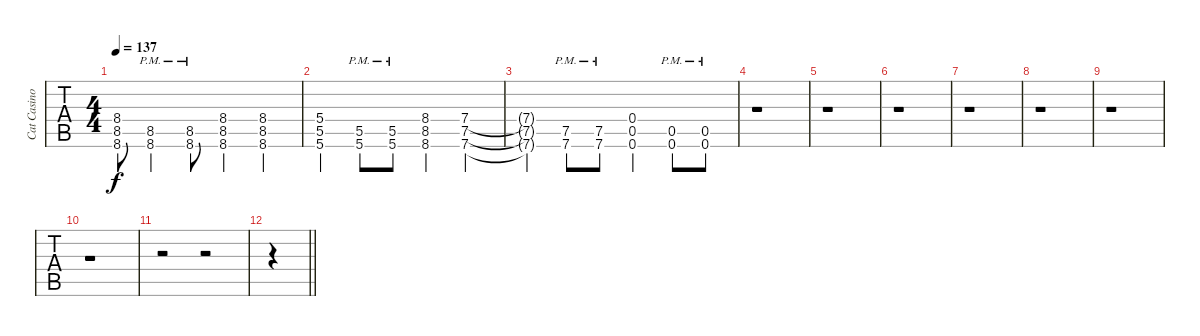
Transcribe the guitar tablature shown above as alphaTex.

\track ("Cat Casino Guitar" "Cat Casino") {instrument distortionguitar}
\staff {tabs}
\tuning (D4 A3 F3 C3 G2 C2) {hide}
\ts (4 4)
\tempo 137
\clef g2
\ks c
(8.4{t} 8.5{t} 8.6{t}).8{dy f} (8.5{pm} 8.6{pm}).4 (8.5{pm} 8.6{pm}).8 (8.4 8.5 8.6).4 (8.4 8.5 8.6).4 |
(5.4 5.5 5.6).4 (5.5{pm} 5.6{pm}).8 (5.5{pm} 5.6{pm}).8 (8.4 8.5 8.6).4 (7.4 7.5 7.6).4 |
(7.4{t} 7.5{t} 7.6{t}).4 (7.5{pm} 7.6{pm}).8 (7.5{pm} 7.6{pm}).8 (0.4 0.5 0.6).4 (0.5{pm} 0.6{pm}).8 (0.5{pm} 0.6{pm}).8 |
r.1 |
r.1 |
r.1 |
r.1 |
r.1 |
r.1 |
r.1 |
r.2 r.2{volume 0} |
\barLineRight lightlight
